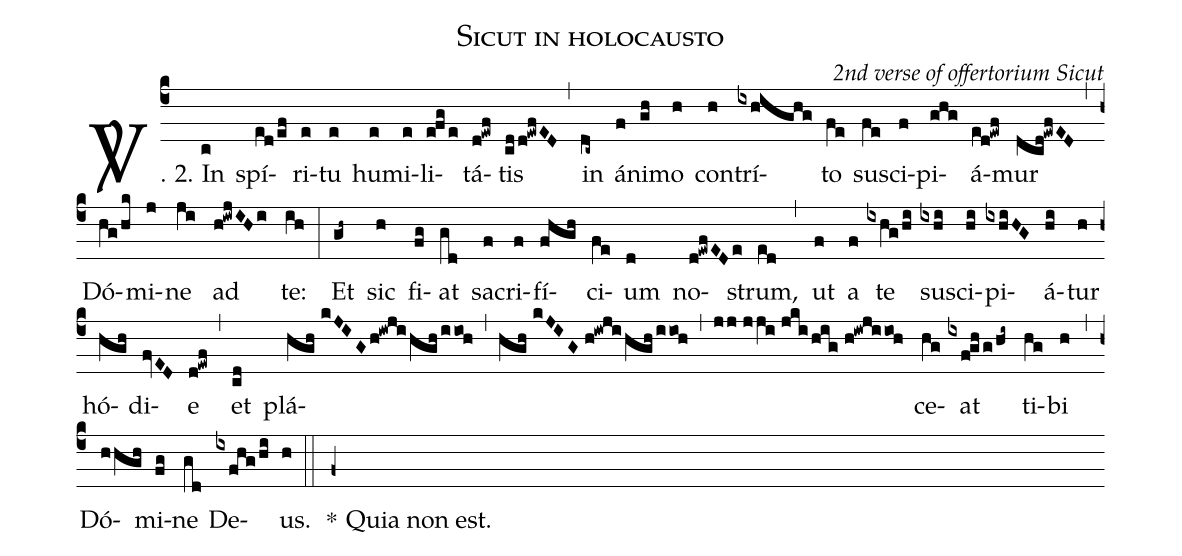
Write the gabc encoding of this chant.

name:Sicut in holocausto;
commentary:2nd verse of offertorium Sicut;
%%
%width: 4.5;
%height: 7;
%spacing: vichi;
%font: 12;
%%
(c4) <sp>V/</sp>. 2. In(c) spí(ed/ef)ri(e)tu(e) hu(e)mi(e)li(efge)tá(d!ewf)tis(cdd!ewfED) (,) in(dc~) á(f)ni(gh)mo(h) con(h)trí(ixhighg)to(fe) su(fe)sci(f)pi(ghg)á(ed!ewf)mur(dcd!ewfED) (,) Dó(hg/hk)mi(j)ne(ji) ad(h!iwjIHi) te:(ih) (:) Et(gh~) sic(h) fi(fg)at(gd) sa(f)cri(f)fí(fhgh)ci(fe)um(d) no(d!ewfEDe)strum,(ed)(,) ut(f) a(f) te(ixhg/hi) su(ixhi)sci(hi)pi(ixhiHG)á(hi)tur(h) hó(hgh)di(fvED)e(d!ewf) (,) et(cd) plá-(hgh//kJIGh!iwjihghiioh)(,) (hgh//kJIG//h!iwjihghiioh)(,) (jj//jji//jkihig//h!iwjiioh)ce(hg)at(ixfghg/hi~) ti(hg)bi(h) (,) Dó(hhgh)mi(fg)ne(gd) De(ixfhg/hi)us.(h)  (::)   *(f+) Quia non est.()
